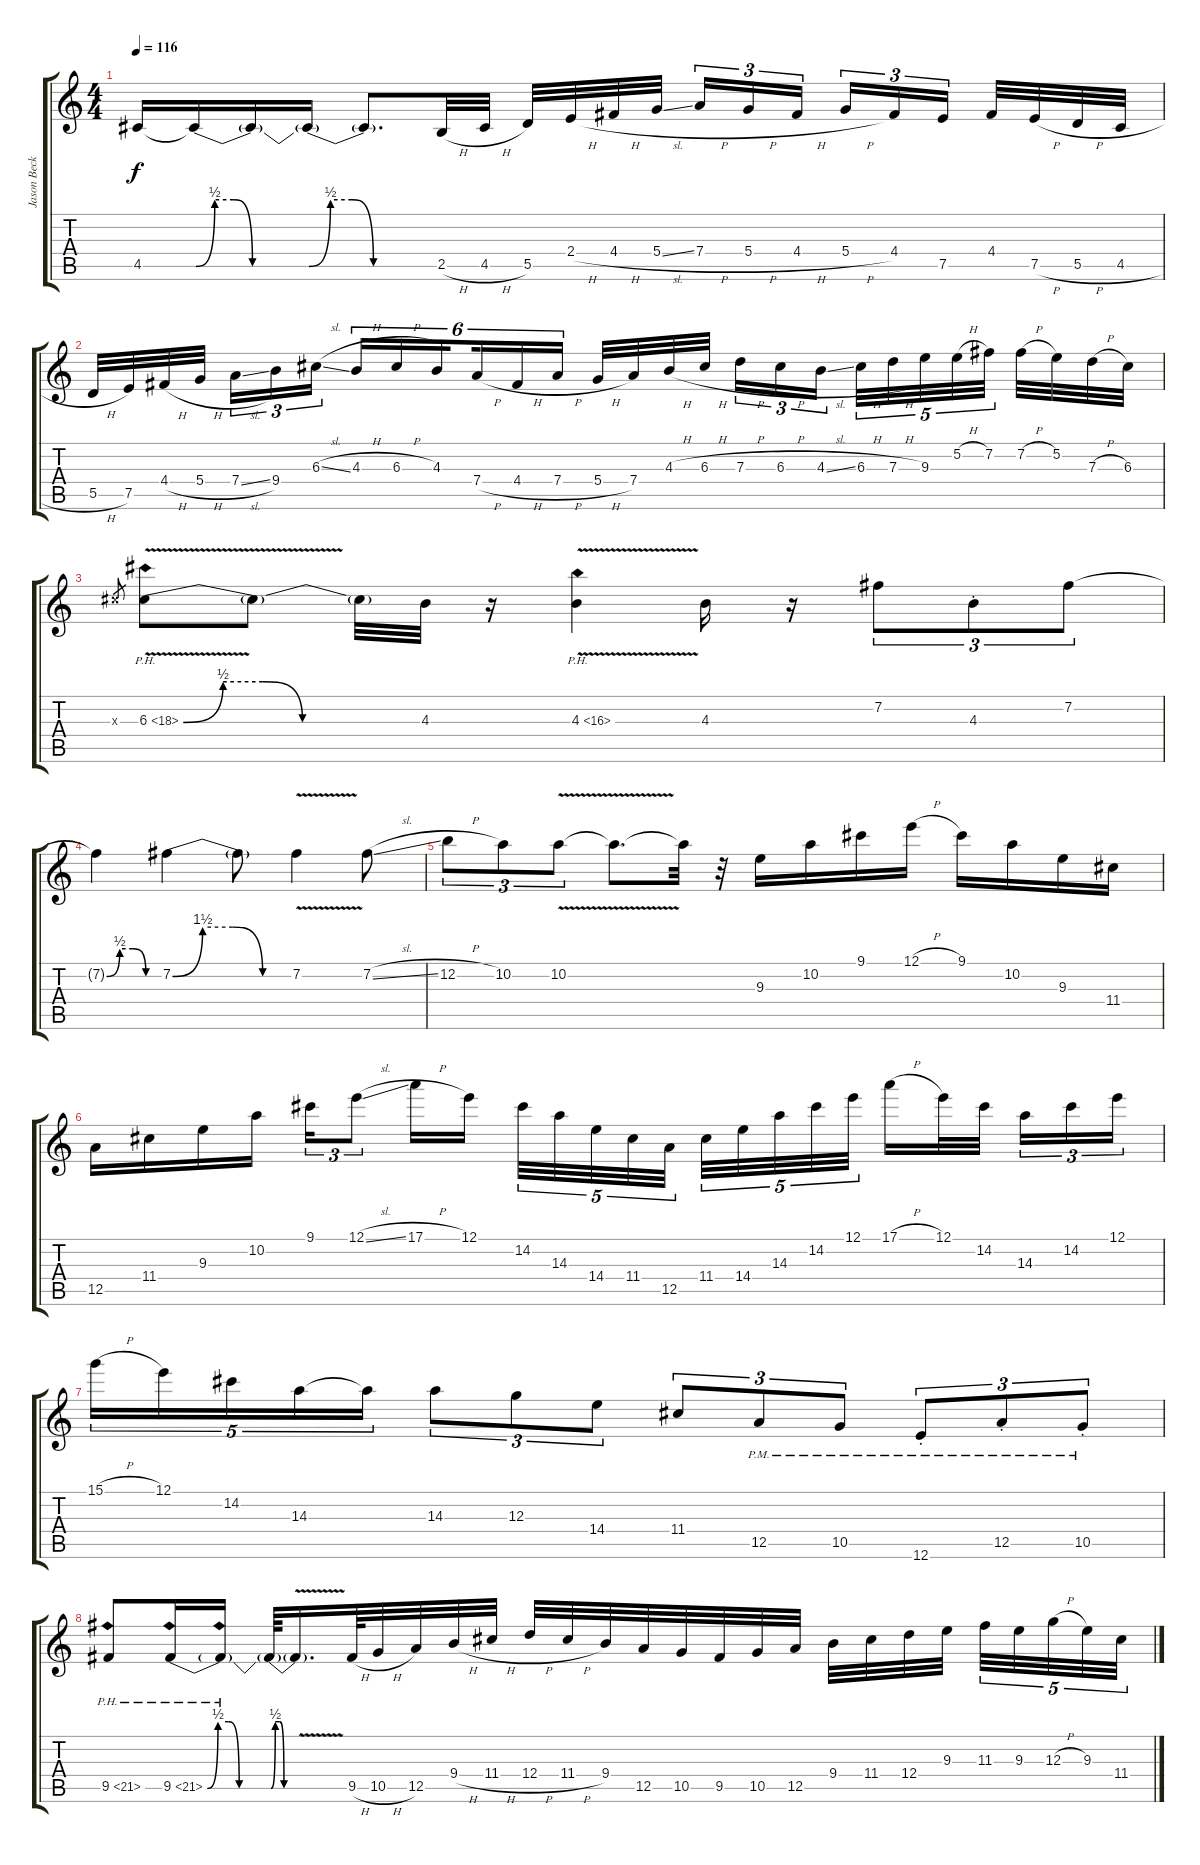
\track ("Jason Becker" "Jason Beck") {instrument overdrivenguitar}
\staff {score tabs}
\tuning (E4 B3 G3 D3 A2 E2) {hide}
\ts (4 4)
\tempo 116
\clef g2
\ks c
4.5.16{dy f} 4.5{be (custom 0 0 10 2 20 2 30 0 60 0) t}.16 4.5{t}.16 4.5{be (custom 0 0 10 2 20 2 30 0 60 0) t}.16 4.5{t}.8{d} 2.5{h}.32 4.5{h}.32 5.5.32 2.4{h}.32 4.4{h}.32 5.4{sl}.32{beam splitsecondary} 7.4{h}.16{tu (3 2)} 5.4{h}.16{tu (3 2)} 4.4{h}.16{tu (3 2)} 5.4{h}.16{tu (3 2)} 4.4.16{tu (3 2)} 7.5.16{tu (3 2) beam splitsecondary} 4.4.32 7.5{h}.32 5.5{h}.32 4.5{h}.32 |
5.5{h}.32 7.5.32 4.4{h}.32 5.4{h}.32{beam splitsecondary} 7.4{sl}.16{tu (3 2)} 9.4.16{tu (3 2)} 6.3{sl}.16{tu (3 2)} 4.3{h}.16{tu (6 4)} 6.3{h}.16{tu (6 4)} 4.3.16{tu (6 4) beam splitsecondary} 7.4{h}.16{tu (6 4)} 4.4{h}.16{tu (6 4)} 7.4{h}.16{tu (6 4)} 5.4{h}.32 7.4.32 4.3{h}.32 6.3{h}.32{beam splitsecondary} 7.3{h}.16{tu (3 2)} 6.3{h}.16{tu (3 2)} 4.3{sl}.16{tu (3 2)} 6.3{h}.32{tu (5 4)} 7.3{h}.32{tu (5 4)} 9.3.32{tu (5 4)} 5.2{h}.32{tu (5 4)} 7.2.32{tu (5 4) beam splitsecondary} 7.2{h}.32 5.2.32 7.3{h}.32 6.3.32 |
6.3{x}.8{gr} 6.3{be (custom 0 0 10 2 20 2 30 0 60 0) ph 12 v}.8 6.3{t}.8 6.3{t}.32 4.3.32 r.16 4.3{ph 12 v}.4 4.3.16 r.16 7.2.8{tu (3 2)} 4.3{st}.8{tu (3 2)} 7.2.8{tu (3 2)} |
7.2{be (custom 0 0 15 2 30 2 45 0 60 0) t}.4 7.2{be (custom 0 0 15 6 30 6 45 0 60 0)}.4 7.2{t}.8 7.2{v}.4 7.2{sl}.8 |
12.2{h}.8{tu (3 2)} 10.2.8{tu (3 2)} 10.2{v}.8{tu (3 2)} 10.2{t}.8{d} 10.2{t}.32 r.32 9.3.16 10.2.16 9.1.16 12.1{h}.16 9.1.16 10.2.16 9.3.16 11.4.16 |
12.5.16 11.4.16 9.3.16 10.2.16 9.1.16{tu (3 2)} 12.1{sl}.8{tu (3 2)} 17.1{h}.16 12.1.16 14.2.32{tu (5 4)} 14.3.32{tu (5 4)} 14.4.32{tu (5 4)} 11.4.32{tu (5 4)} 12.5.32{tu (5 4) beam splitsecondary} 11.4.32{tu (5 4)} 14.4.32{tu (5 4)} 14.3.32{tu (5 4)} 14.2.32{tu (5 4)} 12.1.32{tu (5 4)} 17.1{h}.16 12.1.32 14.2.32{beam splitsecondary} 14.3.16{tu (3 2)} 14.2.16{tu (3 2)} 12.1.16{tu (3 2)} |
15.1{h}.16{tu (5 4)} 12.1.16{tu (5 4)} 14.2.16{tu (5 4)} 14.3.16{tu (5 4)} 14.3{t}.16{tu (5 4)} 14.3.8{tu (3 2)} 12.3.8{tu (3 2)} 14.4.8{tu (3 2)} 11.4.8{tu (3 2)} 12.5{pm}.8{tu (3 2)} 10.5{pm}.8{tu (3 2)} 12.6{pm st}.8{tu (3 2)} 12.5{pm st}.8{tu (3 2)} 10.5{pm st}.8{tu (3 2)} |
9.5{ph 12}.8 9.5{be (custom 0 0 10 2 20 2 30 0 60 0) ph 12}.16 9.5{ph 12 t}.16 9.5{be (custom 0 0 10 2 20 2 30 0 60 0) t}.64 9.5{v t}.16{d} 9.5{h}.64 10.5{h}.32 12.5.32 9.4{h}.32 11.4{h}.32 12.4{h}.32 11.4{h}.32 9.4.32 12.5.32 10.5.32 9.5.32 10.5.32 12.5.32 9.4.32 11.4.32 12.4.32 9.3.32{beam splitsecondary} 11.3.32{tu (5 4)} 9.3.32{tu (5 4)} 12.3{h}.32{tu (5 4)} 9.3.32{tu (5 4)} 11.4.32{tu (5 4)}
